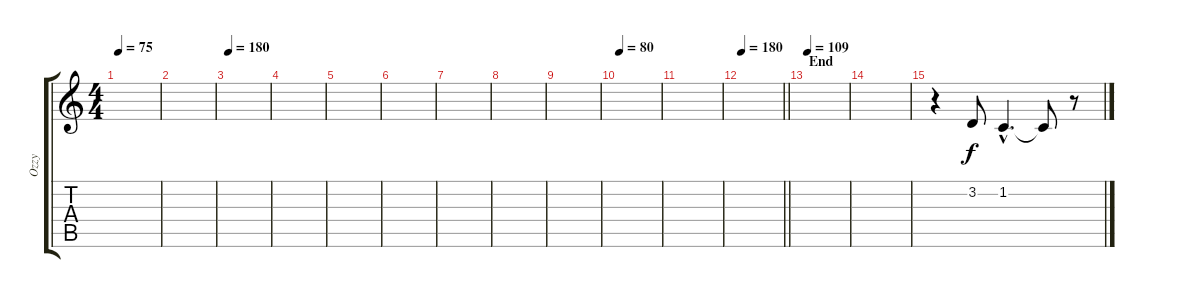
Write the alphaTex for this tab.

\track ("Ozzy" "Ozzy") {instrument lead2sawtooth}
\staff {score tabs}
\tuning (E4 B3 G3 D3 A2 E2) {hide}
\ts (4 4)
\tempo 75
\clef g2
\ks c
|
|
\tempo 180
|
|
|
|
|
|
|
\tempo 80
|
|
\tempo 180
\barLineRight lightlight
|
\section ("" "End")
\tempo 109
|
|
r.4 3.2.8 1.2{hac}.4{d} 1.2{t}.8 r.8
